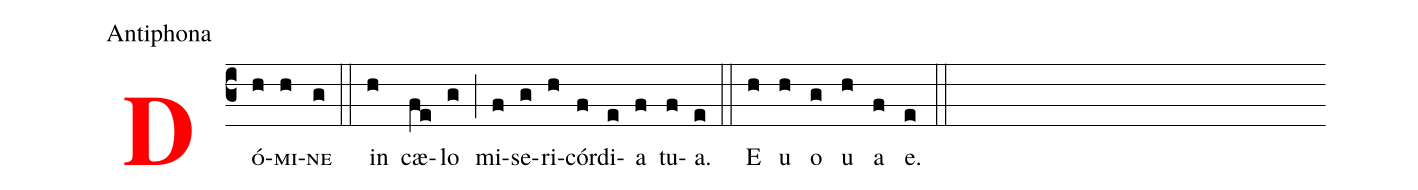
office-part: Antiphona;
%%
<v>\bf\textcolor{red}{D}</v><v>\sc{ó}</v>(c3h)<v>\sc{mi}</v>(h)<v>\sc{ne}</v>(g) (::) in(h) cæ(fe)lo(g) (;) mi(f)se(g)ri(h)cór(f)di(e)a(f) tu(f)a.(e) (::) E(h) u(h) o(g) u(h) a(f) e.(e) (::)
